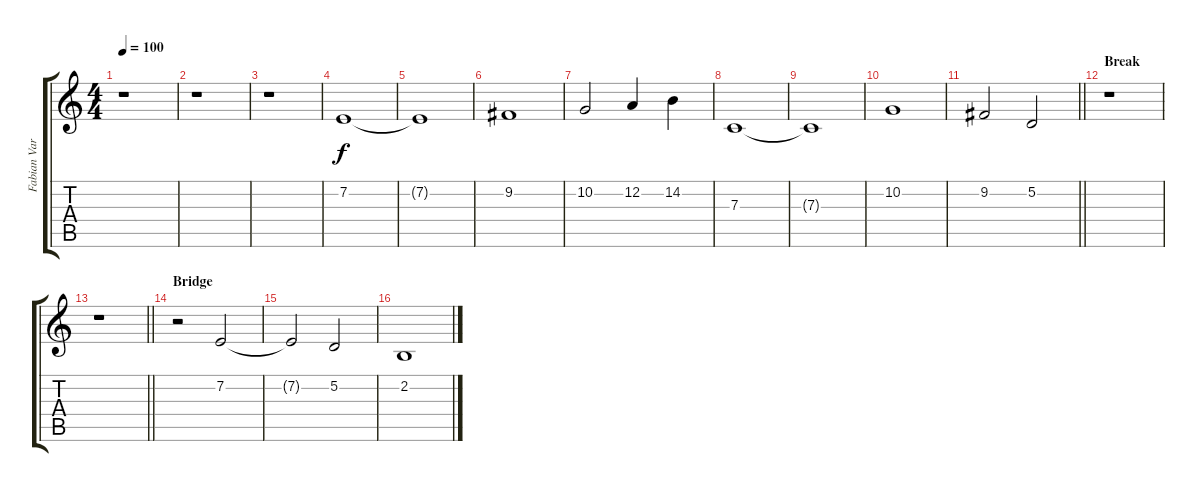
\track ("Fabian Varesi" "Fabian Var") {instrument stringensemble1}
\staff {score tabs}
\tuning (D4 A3 F3 C3 G2 C2) {hide}
\ts (4 4)
\tempo 100
\clef g2
\ks c
r.1{dy f} |
r.1 |
r.1 |
7.2.1{volume 16} |
7.2{t}.1 |
9.2.1 |
10.2.2 12.2.4 14.2.4 |
7.3.1 |
7.3{t}.1 |
10.2.1 |
\barLineRight lightlight
9.2.2 5.2.2 |
\section ("" "Break")
r.1 |
\barLineRight lightlight
r.1 |
\section ("" "Bridge")
r.2 7.2.2 |
7.2{t}.2 5.2.2 |
2.2.1
